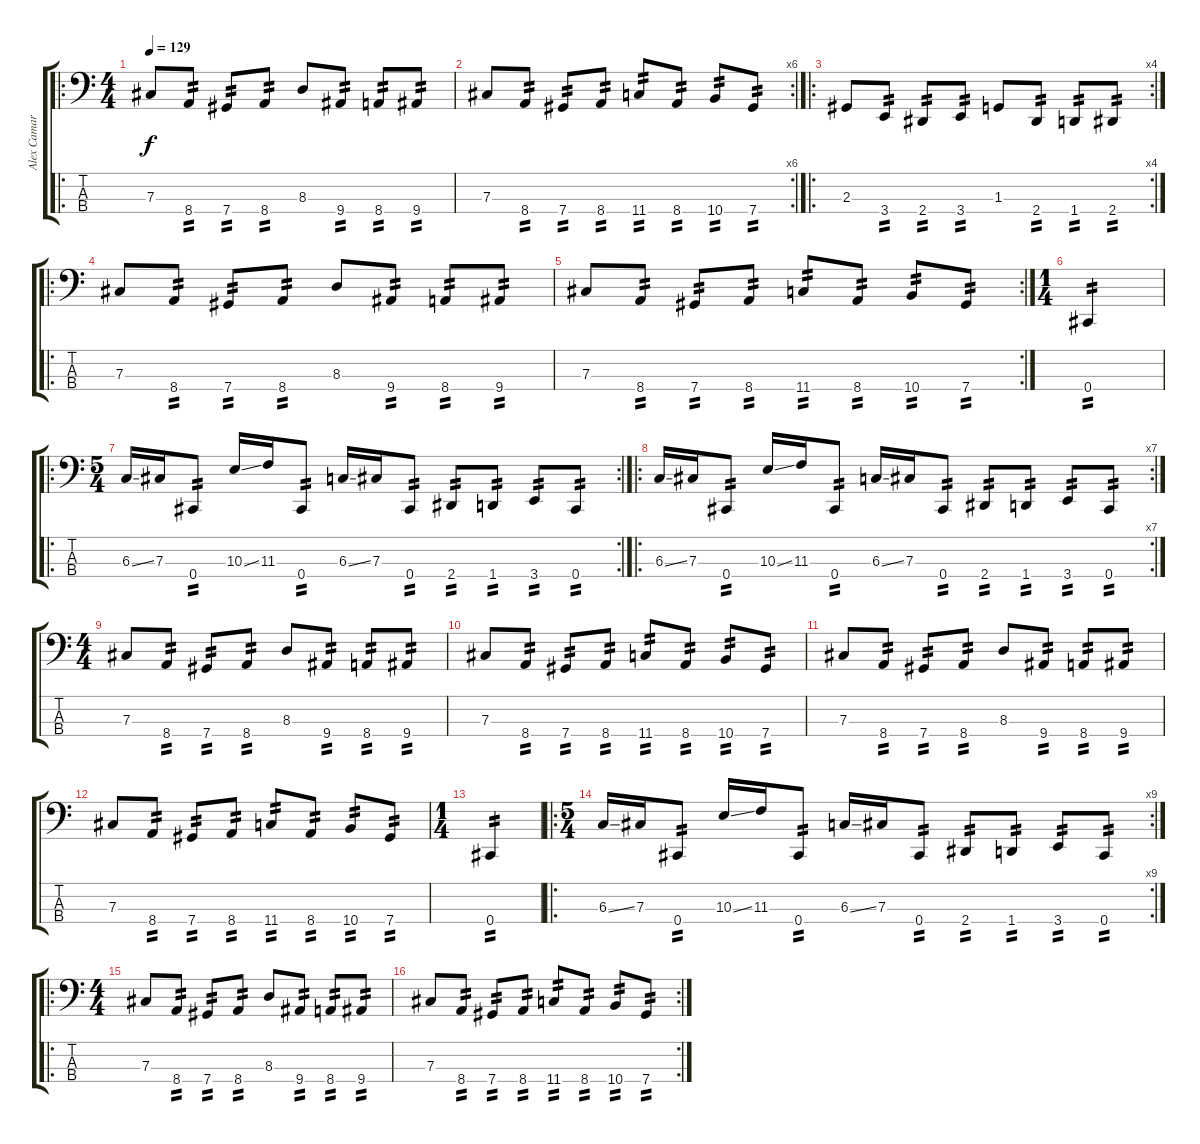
\track ("Alex Camargo" "Alex Camar") {instrument electricbasspick}
\staff {score tabs}
\tuning (E2 B1 Gb1 Db1) {hide}
\ro
\ts (4 4)
\tempo 129
\clef f4
\ks c
7.3.8{dy f instrument electricbasspick} 8.4.8{tp 2} 7.4.8{tp 2} 8.4.8{tp 2} 8.3.8 9.4.8{tp 2} 8.4.8{tp 2} 9.4.8{tp 2} |
\rc 6
7.3.8 8.4.8{tp 2} 7.4.8{tp 2} 8.4.8{tp 2} 11.4.8{tp 2} 8.4.8{tp 2} 10.4.8{tp 2} 7.4.8{tp 2} |
\ro
\rc 4
2.3.8 3.4.8{tp 2} 2.4.8{tp 2} 3.4.8{tp 2} 1.3.8 2.4.8{tp 2} 1.4.8{tp 2} 2.4.8{tp 2} |
\ro
7.3.8 8.4.8{tp 2} 7.4.8{tp 2} 8.4.8{tp 2} 8.3.8 9.4.8{tp 2} 8.4.8{tp 2} 9.4.8{tp 2} |
\rc 2
7.3.8 8.4.8{tp 2} 7.4.8{tp 2} 8.4.8{tp 2} 11.4.8{tp 2} 8.4.8{tp 2} 10.4.8{tp 2} 7.4.8{tp 2} |
\ts (1 4)
0.4.4{tp 2} |
\ro
\rc 2
\ts (5 4)
6.3{ss}.16 7.3.16 0.4.8{tp 2} 10.3{ss}.16 11.3.16 0.4.8{tp 2} 6.3{ss}.16 7.3.16 0.4.8{tp 2} 2.4.8{tp 2} 1.4.8{tp 2} 3.4.8{tp 2} 0.4.8{tp 2} |
\ro
\rc 7
6.3{ss}.16 7.3.16 0.4.8{tp 2} 10.3{ss}.16 11.3.16 0.4.8{tp 2} 6.3{ss}.16 7.3.16 0.4.8{tp 2} 2.4.8{tp 2} 1.4.8{tp 2} 3.4.8{tp 2} 0.4.8{tp 2} |
\ts (4 4)
7.3.8 8.4.8{tp 2} 7.4.8{tp 2} 8.4.8{tp 2} 8.3.8 9.4.8{tp 2} 8.4.8{tp 2} 9.4.8{tp 2} |
7.3.8 8.4.8{tp 2} 7.4.8{tp 2} 8.4.8{tp 2} 11.4.8{tp 2} 8.4.8{tp 2} 10.4.8{tp 2} 7.4.8{tp 2} |
7.3.8 8.4.8{tp 2} 7.4.8{tp 2} 8.4.8{tp 2} 8.3.8 9.4.8{tp 2} 8.4.8{tp 2} 9.4.8{tp 2} |
7.3.8 8.4.8{tp 2} 7.4.8{tp 2} 8.4.8{tp 2} 11.4.8{tp 2} 8.4.8{tp 2} 10.4.8{tp 2} 7.4.8{tp 2} |
\ts (1 4)
0.4.4{tp 2} |
\ro
\rc 9
\ts (5 4)
6.3{ss}.16 7.3.16 0.4.8{tp 2} 10.3{ss}.16 11.3.16 0.4.8{tp 2} 6.3{ss}.16 7.3.16 0.4.8{tp 2} 2.4.8{tp 2} 1.4.8{tp 2} 3.4.8{tp 2} 0.4.8{tp 2} |
\ro
\ts (4 4)
7.3.8 8.4.8{tp 2} 7.4.8{tp 2} 8.4.8{tp 2} 8.3.8 9.4.8{tp 2} 8.4.8{tp 2} 9.4.8{tp 2} |
\rc 2
7.3.8 8.4.8{tp 2} 7.4.8{tp 2} 8.4.8{tp 2} 11.4.8{tp 2} 8.4.8{tp 2} 10.4.8{tp 2} 7.4.8{tp 2}
